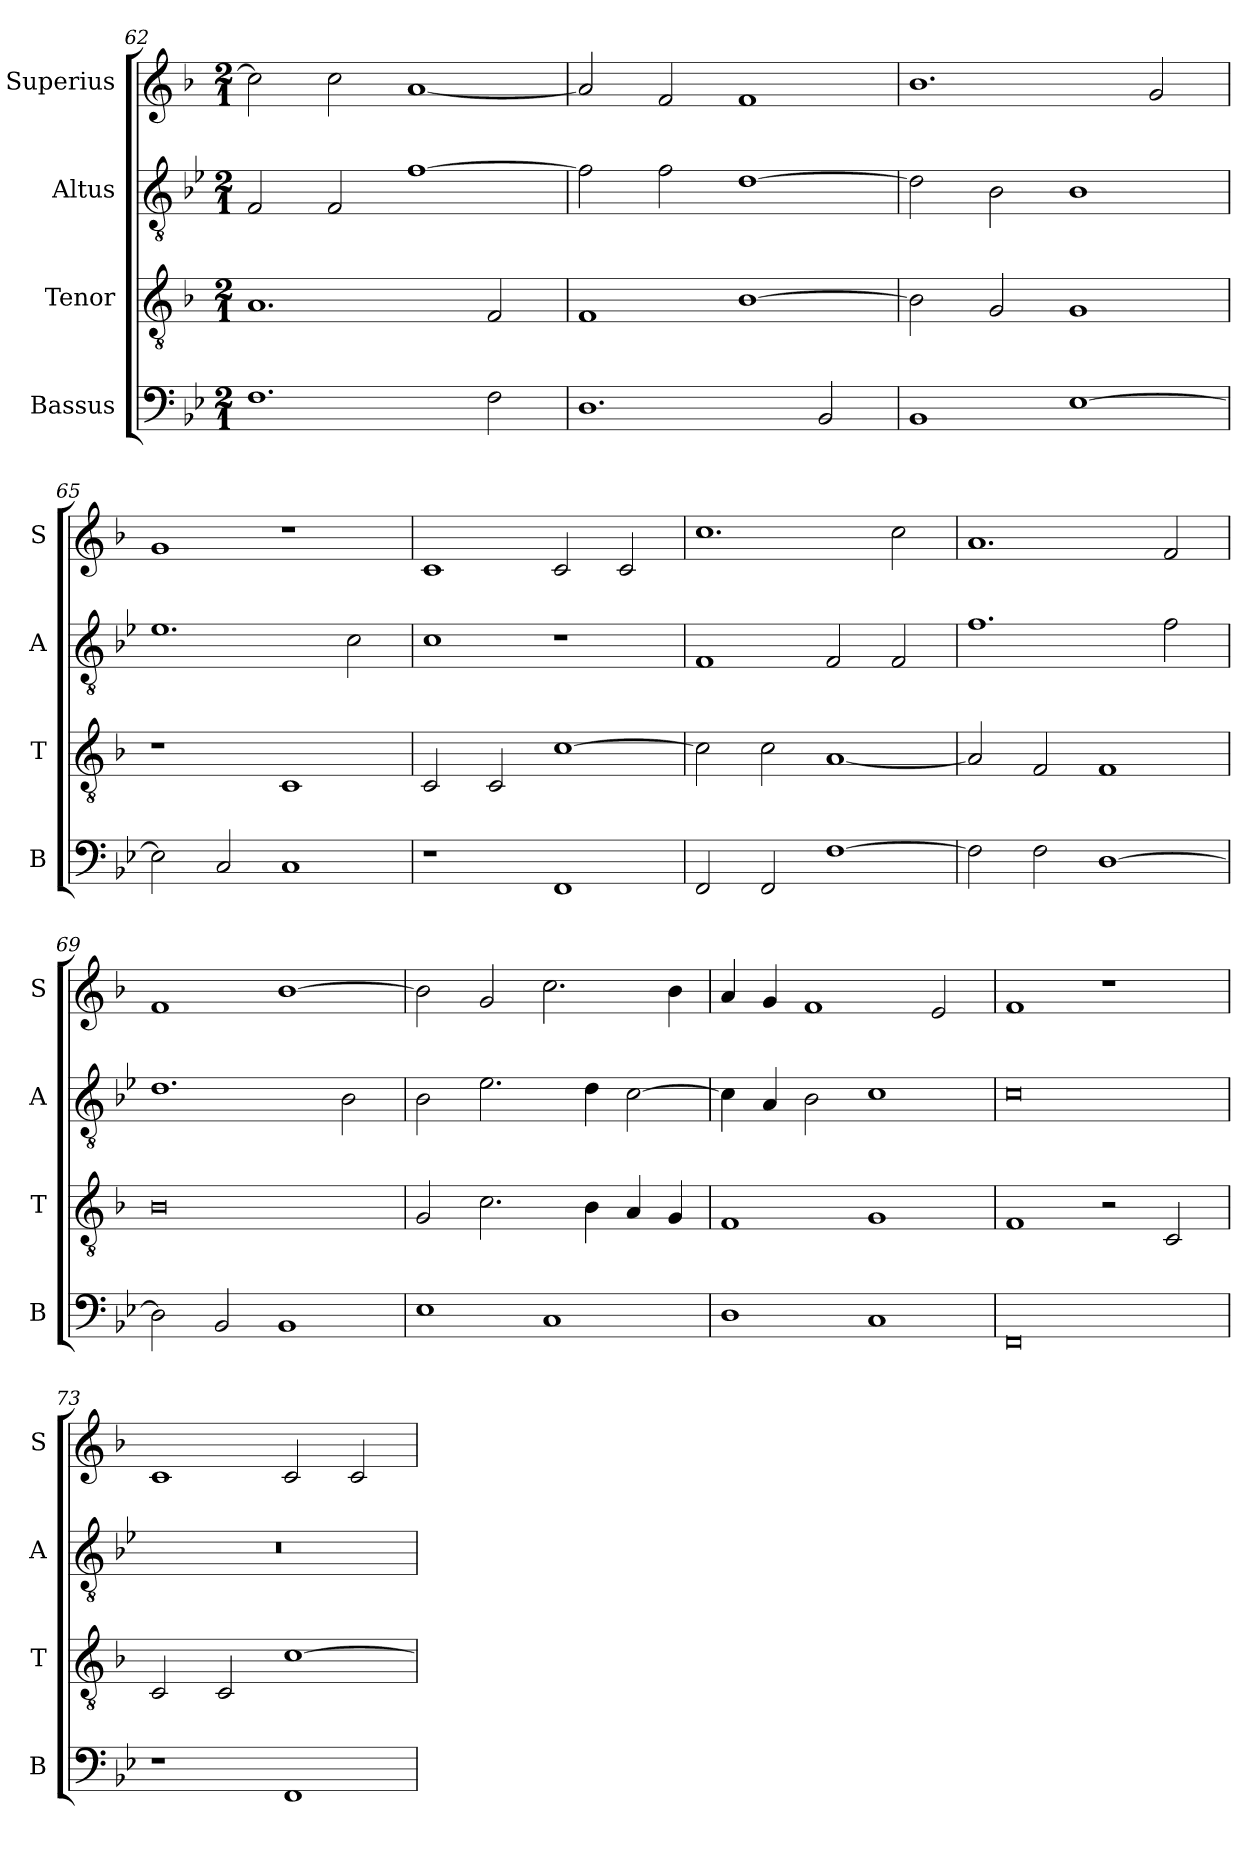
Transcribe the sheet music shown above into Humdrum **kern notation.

**kern	**kern	**kern	**kern
*part4	*part3	*part2	*part1
*staff4	*staff3	*staff2	*staff1
*I"Bassus	*I"Tenor	*I"Altus	*I"Superius
*I'B	*I'T	*I'A	*I'S
*clefF4	*clefGv2	*clefGv2	*clefG2
*k[b-e-]	*k[b-]	*k[b-e-]	*k[b-]
*g:	*d:	*g:	*d:
*M2/1	*M2/1	*M2/1	*M2/1
=62	=62	=62	=62
1.F	1.A	2F	2cc]
.	.	2F	2cc
.	.	[1f	[1a
2F	2F	.	.
=63	=63	=63	=63
1.D	1F	2f]	2a]
.	.	2f	2f
.	[1B-	[1d	1f
2BB-	.	.	.
=64	=64	=64	=64
1BB-	2B-]	2d]	1.b-
.	2G	2B-	.
[1E-	1G	1B-	.
.	.	.	2g
=65	=65	=65	=65
2E-]	1r	1.e-	1g
2C	.	.	.
1C	1C	.	1r
.	.	2c	.
=66	=66	=66	=66
1r	2C	1c	1c
.	2C	.	.
1FF	[1c	1r	2c
.	.	.	2c
=67	=67	=67	=67
2FF	2c]	1F	1.cc
2FF	2c	.	.
[1F	[1A	2F	.
.	.	2F	2cc
=68	=68	=68	=68
2F]	2A]	1.f	1.a
2F	2F	.	.
[1D	1F	.	.
.	.	2f	2f
=69	=69	=69	=69
2D]	0B-	1.d	1f
2BB-	.	.	.
1BB-	.	.	[1b-
.	.	2B-	.
=70	=70	=70	=70
1E-	2G	2B-	2b-]
.	2.c	2.e-	2g
1C	.	.	2.cc
.	4B-	4d	.
.	4A	[2c	.
.	4G	.	4b-
=71	=71	=71	=71
1D	1F	4c]	4a
.	.	4A	4g
.	.	2B-	1f
1C	1G	1c	.
.	.	.	2e
=72	=72	=72	=72
0FF	1F	0c	1f
.	2r	.	1r
.	2C	.	.
=73	=73	=73	=73
1r	2C	0r	1c
.	2C	.	.
1FF	[1c	.	2c
.	.	.	2c
=	=	=	=
*-	*-	*-	*-
